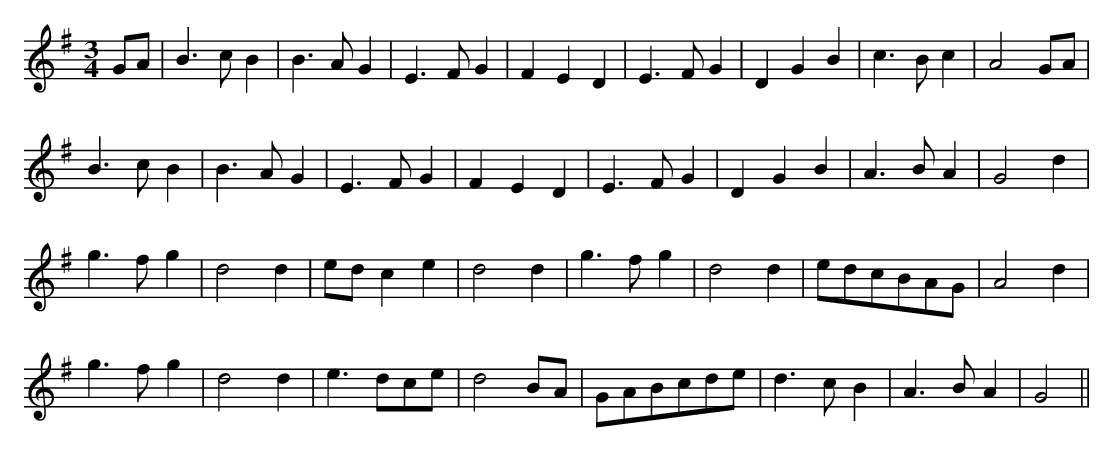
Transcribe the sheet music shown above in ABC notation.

X:1
M:3/4
K:G
GA|B3cB2|B3AG2|E3FG2|F2E2D2|E3FG2|D2G2B2|c3Bc2|A4GA|
B3cB2|B3AG2|E3FG2|F2E2D2|E3FG2|D2G2B2|A3BA2|G4d2|
g3fg2|d4d2|edc2e2|d4d2|g3fg2|d4d2|edcBAG|A4d2|
g3fg2|d4d2|e3dce|d4BA|GABcde|d3cB2|A3BA2|G4||
